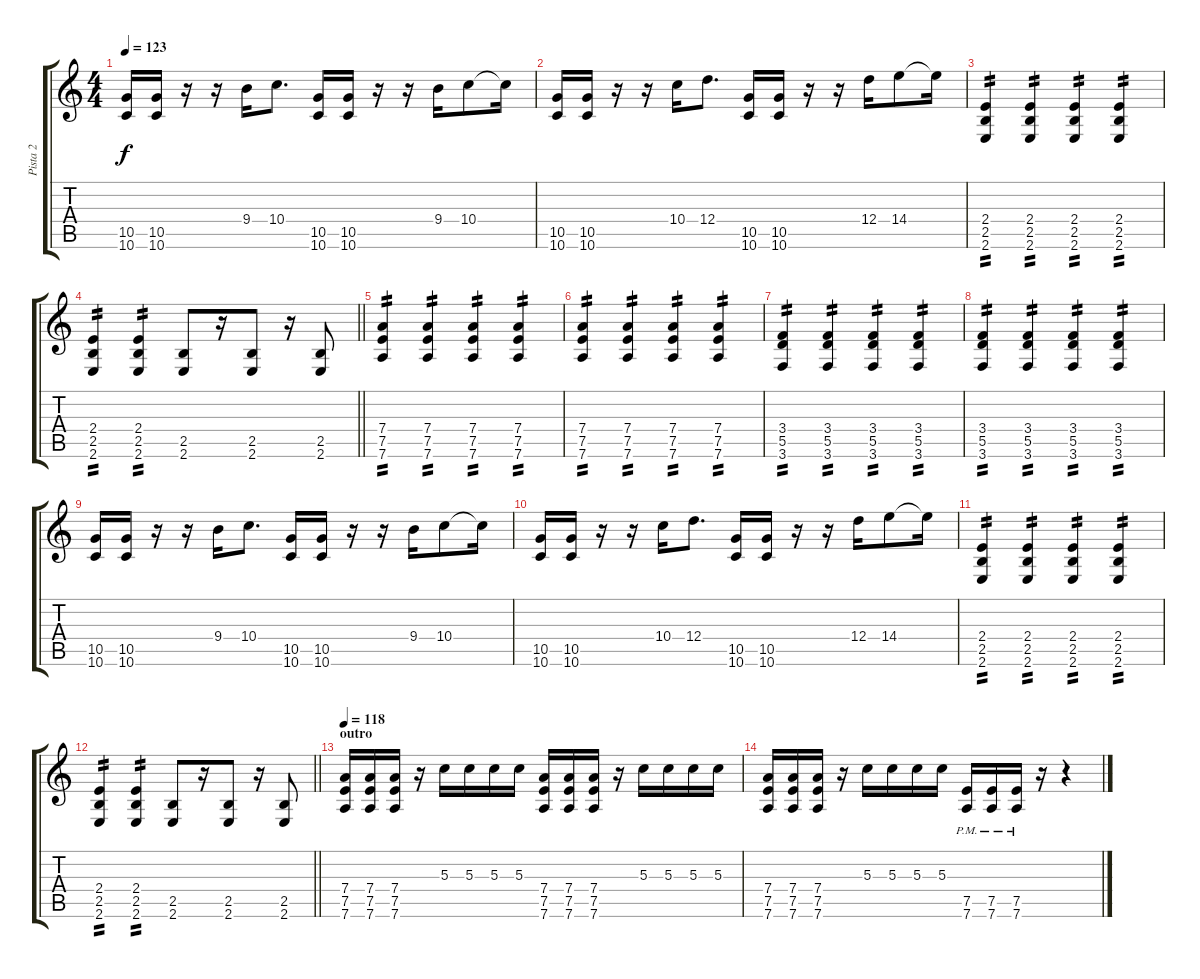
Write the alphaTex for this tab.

\track ("Pista 2" "Pista 2") {instrument distortionguitar}
\staff {score tabs}
\tuning (E4 B3 G3 D3 A2 D2) {hide}
\ts (4 4)
\tempo 123
\clef g2
\ks aminor
(10.5 10.6).16{dy f} (10.5 10.6).16 r.16 r.16 9.4.16 10.4.8{d} (10.5 10.6).16 (10.5 10.6).16 r.16 r.16 9.4.16 10.4.8 10.4{t}.16 |
(10.5 10.6).16 (10.5 10.6).16 r.16 r.16 10.4.16 12.4.8{d} (10.5 10.6).16 (10.5 10.6).16 r.16 r.16 12.4.16 14.4.8 14.4{t}.16 |
(2.4 2.5 2.6).4{tp 2} (2.4 2.5 2.6).4{tp 2} (2.4 2.5 2.6).4{tp 2} (2.4 2.5 2.6).4{tp 2} |
\barLineRight lightlight
(2.4 2.5 2.6).4{tp 2} (2.4 2.5 2.6).4{tp 2} (2.5 2.6).8 r.16 (2.5 2.6).8 r.16 (2.5 2.6).8 |
(7.4 7.5 7.6).4{tp 2} (7.4 7.5 7.6).4{tp 2} (7.4 7.5 7.6).4{tp 2} (7.4 7.5 7.6).4{tp 2} |
(7.4 7.5 7.6).4{tp 2} (7.4 7.5 7.6).4{tp 2} (7.4 7.5 7.6).4{tp 2} (7.4 7.5 7.6).4{tp 2} |
(3.4 5.5 3.6).4{tp 2} (3.4 5.5 3.6).4{tp 2} (3.4 5.5 3.6).4{tp 2} (3.4 5.5 3.6).4{tp 2} |
(3.4 5.5 3.6).4{tp 2} (3.4 5.5 3.6).4{tp 2} (3.4 5.5 3.6).4{tp 2} (3.4 5.5 3.6).4{tp 2} |
(10.5 10.6).16 (10.5 10.6).16 r.16 r.16 9.4.16 10.4.8{d} (10.5 10.6).16 (10.5 10.6).16 r.16 r.16 9.4.16 10.4.8 10.4{t}.16 |
(10.5 10.6).16 (10.5 10.6).16 r.16 r.16 10.4.16 12.4.8{d} (10.5 10.6).16 (10.5 10.6).16 r.16 r.16 12.4.16 14.4.8 14.4{t}.16 |
(2.4 2.5 2.6).4{tp 2} (2.4 2.5 2.6).4{tp 2} (2.4 2.5 2.6).4{tp 2} (2.4 2.5 2.6).4{tp 2} |
\barLineRight lightlight
(2.4 2.5 2.6).4{tp 2} (2.4 2.5 2.6).4{tp 2} (2.5 2.6).8 r.16 (2.5 2.6).8 r.16 (2.5 2.6).8 |
\section ("" "outro")
\tempo 118
(7.4 7.5 7.6).16 (7.4 7.5 7.6).16 (7.4 7.5 7.6).16 r.16 5.3.16 5.3.16 5.3.16 5.3.16 (7.4 7.5 7.6).16 (7.4 7.5 7.6).16 (7.4 7.5 7.6).16 r.16 5.3.16 5.3.16 5.3.16 5.3.16 |
(7.4 7.5 7.6).16 (7.4 7.5 7.6).16 (7.4 7.5 7.6).16 r.16 5.3.16 5.3.16 5.3.16 5.3.16 (7.5{pm} 7.6{pm}).16 (7.5{pm} 7.6{pm}).16 (7.5{pm} 7.6{pm}).16 r.16 r.4
